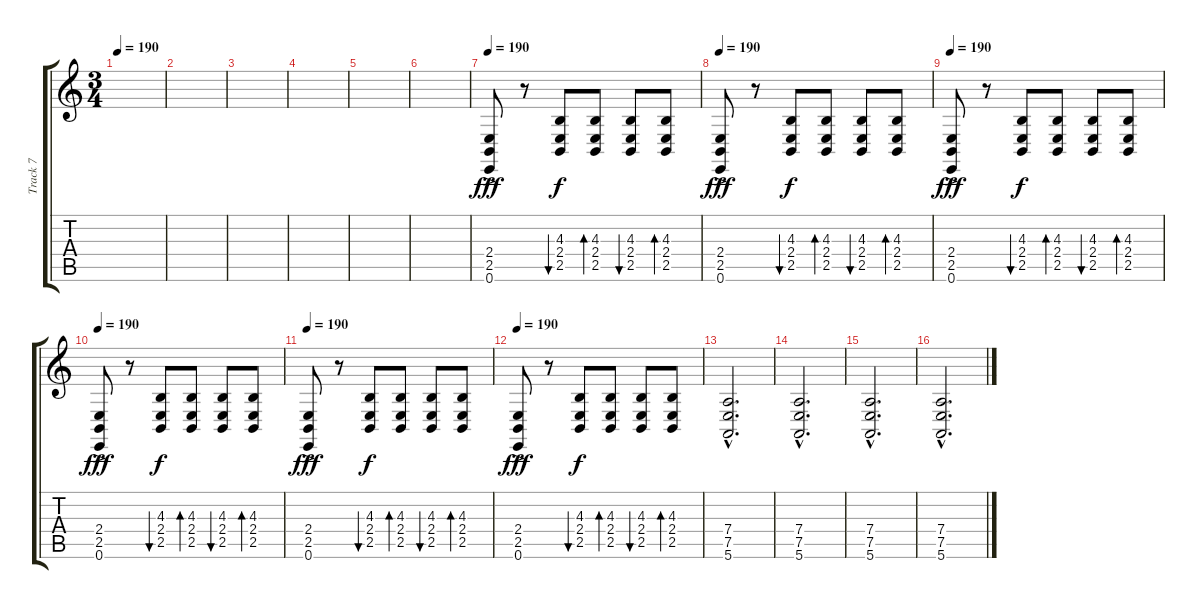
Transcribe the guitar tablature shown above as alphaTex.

\track ("Track 7" "Track 7") {instrument stringensemble2}
\staff {score tabs}
\tuning (E4 B3 G3 D3 A2 E2) {hide}
\ts (3 4)
\tempo 190
\clef g2
\ks c
|
|
|
|
|
|
\tempo 190
(2.4 2.5{ac} 0.6).8{dy fff volume 16} r.8 (4.3 2.4 2.5).8{bu 240 dy f} (4.3 2.4 2.5).8{bd 240} (4.3 2.4 2.5).8{bu 240} (4.3 2.4 2.5).8{bd 240} |
\tempo 190
(2.4 2.5{ac} 0.6).8{dy fff volume 16} r.8 (4.3 2.4 2.5).8{bu 240 dy f} (4.3 2.4 2.5).8{bd 240} (4.3 2.4 2.5).8{bu 240} (4.3 2.4 2.5).8{bd 240} |
\tempo 190
(2.4 2.5{ac} 0.6).8{dy fff volume 16} r.8 (4.3 2.4 2.5).8{bu 240 dy f} (4.3 2.4 2.5).8{bd 240} (4.3 2.4 2.5).8{bu 240} (4.3 2.4 2.5).8{bd 240} |
\tempo 190
(2.4 2.5{ac} 0.6).8{dy fff volume 16} r.8 (4.3 2.4 2.5).8{bu 240 dy f} (4.3 2.4 2.5).8{bd 240} (4.3 2.4 2.5).8{bu 240} (4.3 2.4 2.5).8{bd 240} |
\tempo 190
(2.4 2.5{ac} 0.6).8{dy fff volume 16} r.8 (4.3 2.4 2.5).8{bu 240 dy f} (4.3 2.4 2.5).8{bd 240} (4.3 2.4 2.5).8{bu 240} (4.3 2.4 2.5).8{bd 240} |
\tempo 190
(2.4 2.5{ac} 0.6).8{dy fff volume 16} r.8 (4.3 2.4 2.5).8{bu 240 dy f} (4.3 2.4 2.5).8{bd 240} (4.3 2.4 2.5).8{bu 240} (4.3 2.4 2.5).8{bd 240} |
(7.4{hac} 7.5{hac} 5.6{hac}).2{d} |
(7.4{hac} 7.5{hac} 5.6{hac}).2{d} |
(7.4{hac} 7.5{hac} 5.6{hac}).2{d} |
(7.4{hac} 7.5{hac} 5.6{hac}).2{d}
